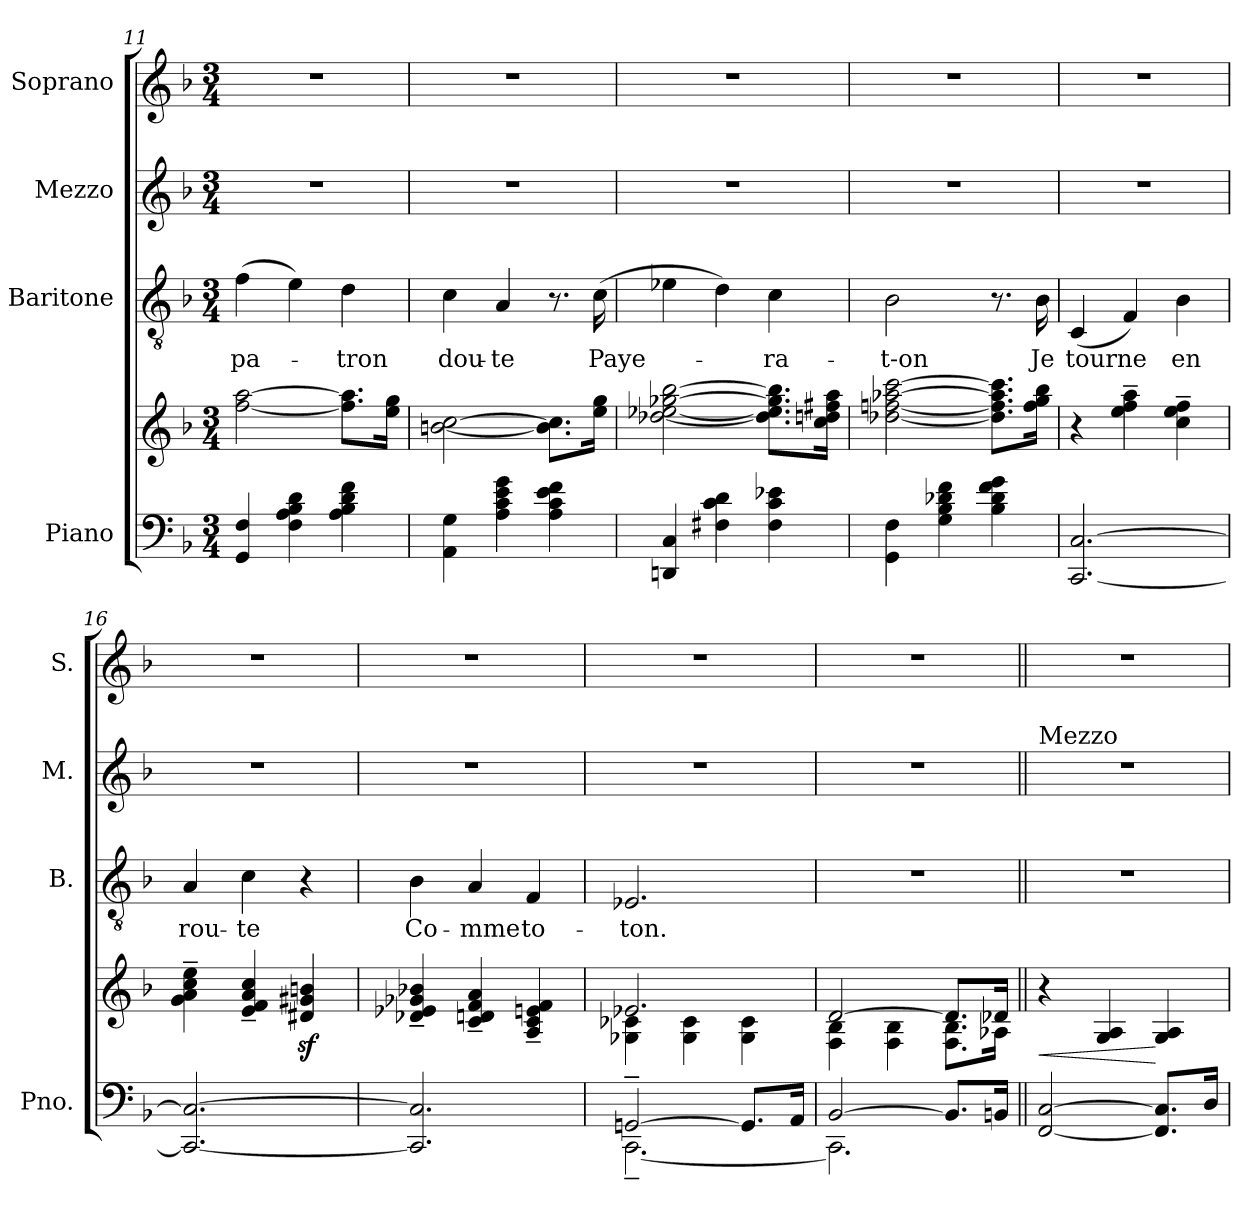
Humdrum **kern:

**kern	**kern	**dynam	**kern	**text	**kern	**kern
*part4	*part4	*part4	*part3	*part3	*part2	*part1
*staff5	*staff4	*staff4/5	*staff3	*staff3	*staff2	*staff1
*I"Piano	*	*	*I"Baritone	*	*I"Mezzo	*I"Soprano
*I'Pno.	*	*	*I'B.	*	*I'M.	*I'S.
!!LO:LB:g=z
*clefF4	*clefG2	*	*clefGv2	*	*clefG2	*clefG2
*	*	*	*ITrd7c12	*	*	*
*k[b-]	*k[b-]	*	*k[b-]	*	*k[b-]	*k[b-]
*F:	*F:	*	*F:	*	*F:	*F:
*M3/4	*M3/4	*	*M3/4	*	*M3/4	*M3/4
=11	=11	=11	=11	=11	=11	=11
!	!	!	!	!LO:LY:b:color=#000000	!LO:N:vis=1	!LO:N:vis=1
4GGi/ 4Fi	[<2ffi\ [>2aai	.	(4Fi\	pa-	2.r	2.r
4Fi\ 4Ai 4B-i 4di	.	.	4Ei\)	.	.	.
!	!	!	!	!LO:LY:b:color=#000000	!	!
4Ai\ 4B-i 4di 4fi	8.ffi\] 8.aai]L	.	4Di\	-tron	.	.
.	16eei\ 16ggiJk	.	.	.	.	.
=12	=12	=12	=12	=12	=12	=12
!	!	!	!	!LO:LY:b:color=#000000	!LO:N:vis=1	!LO:N:vis=1
4AAi\ 4Gi	[<2bni\ [>2cci	.	4Ci\	dou-	2.r	2.r
!	!	!	!	!LO:LY:b:color=#000000	!	!
4Ai\ 4ci 4ei 4gi	.	.	4AAi/	-te	.	.
4Ai\ 4ci 4ei 4fi	8.bi\] 8.cci]L	.	8.r	.	.	.
!	!	!	!	!LO:LY:b:color=#000000	!	!
.	16eei\ 16ggiJk	.	(16Ci\	Paye-	.	.
=13	=13	=13	=13	=13	=13	=13
!	!	!	!	!	!LO:N:vis=1	!LO:N:vis=1
4DDni/ 4Ci	[<2dd-Xi\ [>2ee-Xi [>2gg-Xi [>2bb-i	.	4E-Xi\	.	2.r	2.r
4F#Xi\ 4ci 4di	.	.	4Di\)	.	.	.
!	!	!	!	!LO:LY:b:color=#000000	!	!
4F#i\ 4ci 4e-Xi	8.dd-i\] 8.ee-i] 8.gg-i] 8.bb-i]L	.	4Ci\	-ra--	.	.
.	16cci\ 16ddni 16ff#Xi 16aaiJk	.	.	.	.	.
=14	=14	=14	=14	=14	=14	=14
!	!	!	!	!LO:LY:b:color=#000000	!LO:N:vis=1	!LO:N:vis=1
4GGi\ 4Fi	[<2dd-Xi\ [<2ffni [>2aa-Xi [>2ccci	.	2BB-i\	-t-on	2.r	2.r
4Gi\ 4B-i 4d-Xi 4fi	.	.	.	.	.	.
4B-i\ 4d-i 4fi 4gi	8.dd-i\] 8.ffi] 8.aa-i] 8.ccci]L	.	8.r	.	.	.
!	!	!	!	!LO:LY:b:color=#000000	!	!
.	16ffi\ 16ggi 16bb-iJk	.	16BB-i\	Je	.	.
=15	=15	=15	=15	=15	=15	=15
!	!	!	!	!LO:LY:b:color=#000000	!LO:N:vis=1	!LO:N:vis=1
[<2.CCi/ [>2.Ci	4r	.	(4CCi/	tourne	2.r	2.r
.	4eei\~ 4ffi~ 4aai~	.	4FFi/)	.	.	.
!	!	!	!	!LO:LY:b:color=#000000	!	!
.	4cci\~ 4eei~ 4ffi~	.	4BB-i\	en	.	.
!!LO:PB:g=z
=16	=16	=16	=16	=16	=16	=16
!	!	!	!	!LO:LY:b:color=#000000	!LO:N:vis=1	!LO:N:vis=1
2.CCi/_< 2.Ci_>	4gi\~ 4ai~ 4cci~ 4eei~	.	4AAi/	rou-	2.r	2.r
!	!	!	!	!LO:LY:b:color=#000000	!	!
.	4ei/~ 4fi~ 4ai~ 4cci~	.	4Ci\	-te	.	.
.	4d#Xi/z 4g#Xiz 4bniz	.	4r	.	.	.
=17	=17	=17	=17	=17	=17	=17
!	!	!	!	!LO:LY:b:color=#000000	!LO:N:vis=1	!LO:N:vis=1
2.CCi/] 2.Ci]	4d-Xi/~ 4e-Xi~ 4g-Xi~ 4b-Xi~	.	4BB-i\	Co-	2.r	2.r
!	!	!	!	!LO:LY:b:color=#000000	!	!
.	4ci/~ 4dni~ 4fi~ 4ai~	.	4AAi/	-mme	.	.
!	!	!	!	!LO:LY:b:color=#000000	!	!
.	4Ai/~ 4ci~ 4eni~ 4fi~	.	4FFi/	to-	.	.
=18	=18	=18	=18	=18	=18	=18
*^	*^	*	*	*	*	*
!	!	!	!	!	!	!LO:LY:b:color=#000000	!LO:N:vis=1	!LO:N:vis=1
[>2GGn~i/	[<2.CC~i\	2.e-Xi/	4G-Xi\ 4c-Xi	.	2.EE-Xi/	-ton.	2.r	2.r
.	.	.	4G-i\ 4c-i	.	.	.	.	.
8.GGi/L]	.	.	4G-i\ 4c-i	.	.	.	.	.
16AAi/Jk	.	.	.	.	.	.	.	.
=19	=19	=19	=19	=19	=19	=19	=19	=19
!	!	!	!	!	!LO:N:vis=1	!	!LO:N:vis=1	!LO:N:vis=1
[>2BB-i/	2.CCi\]	[>2di/	4Fi\ 4B-i	.	2.r	.	2.r	2.r
.	.	.	4Fi\ 4B-i	.	.	.	.	.
8.BB-i/L]	.	8.di/L]	8.Fi\ 8.B-iL	.	.	.	.	.
16BBni/Jk	.	16d-Xi/Jk	16A-Xi\Jk	.	.	.	.	.
*v	*v	*	*	*	*	*	*	*
!!LO:LB:g=z
=20||	=20||	=20||	=20||	=20||	=20||	=20||	=20||
!	!	!	!	!	!	!LO:TX:a:t=Mezzo	!
!	!	!	!LO:HP:b	!LO:N:vis=1	!	!LO:N:vis=1	!LO:N:vis=1
*	*v	*v	*	*	*	*	*
[<2FFi/ [>2Ci	4r	<	2.r	.	2.r	2.r
.	4Gi/ 4Ai	.	.	.	.	.
8.FFi/] 8.Ci]L	4Gi/ 4Ai	[	.	.	.	.
16Di/Jk	.	.	.	.	.	.
=	=	=	=	=	=	=
*-	*-	*-	*-	*-	*-	*-
